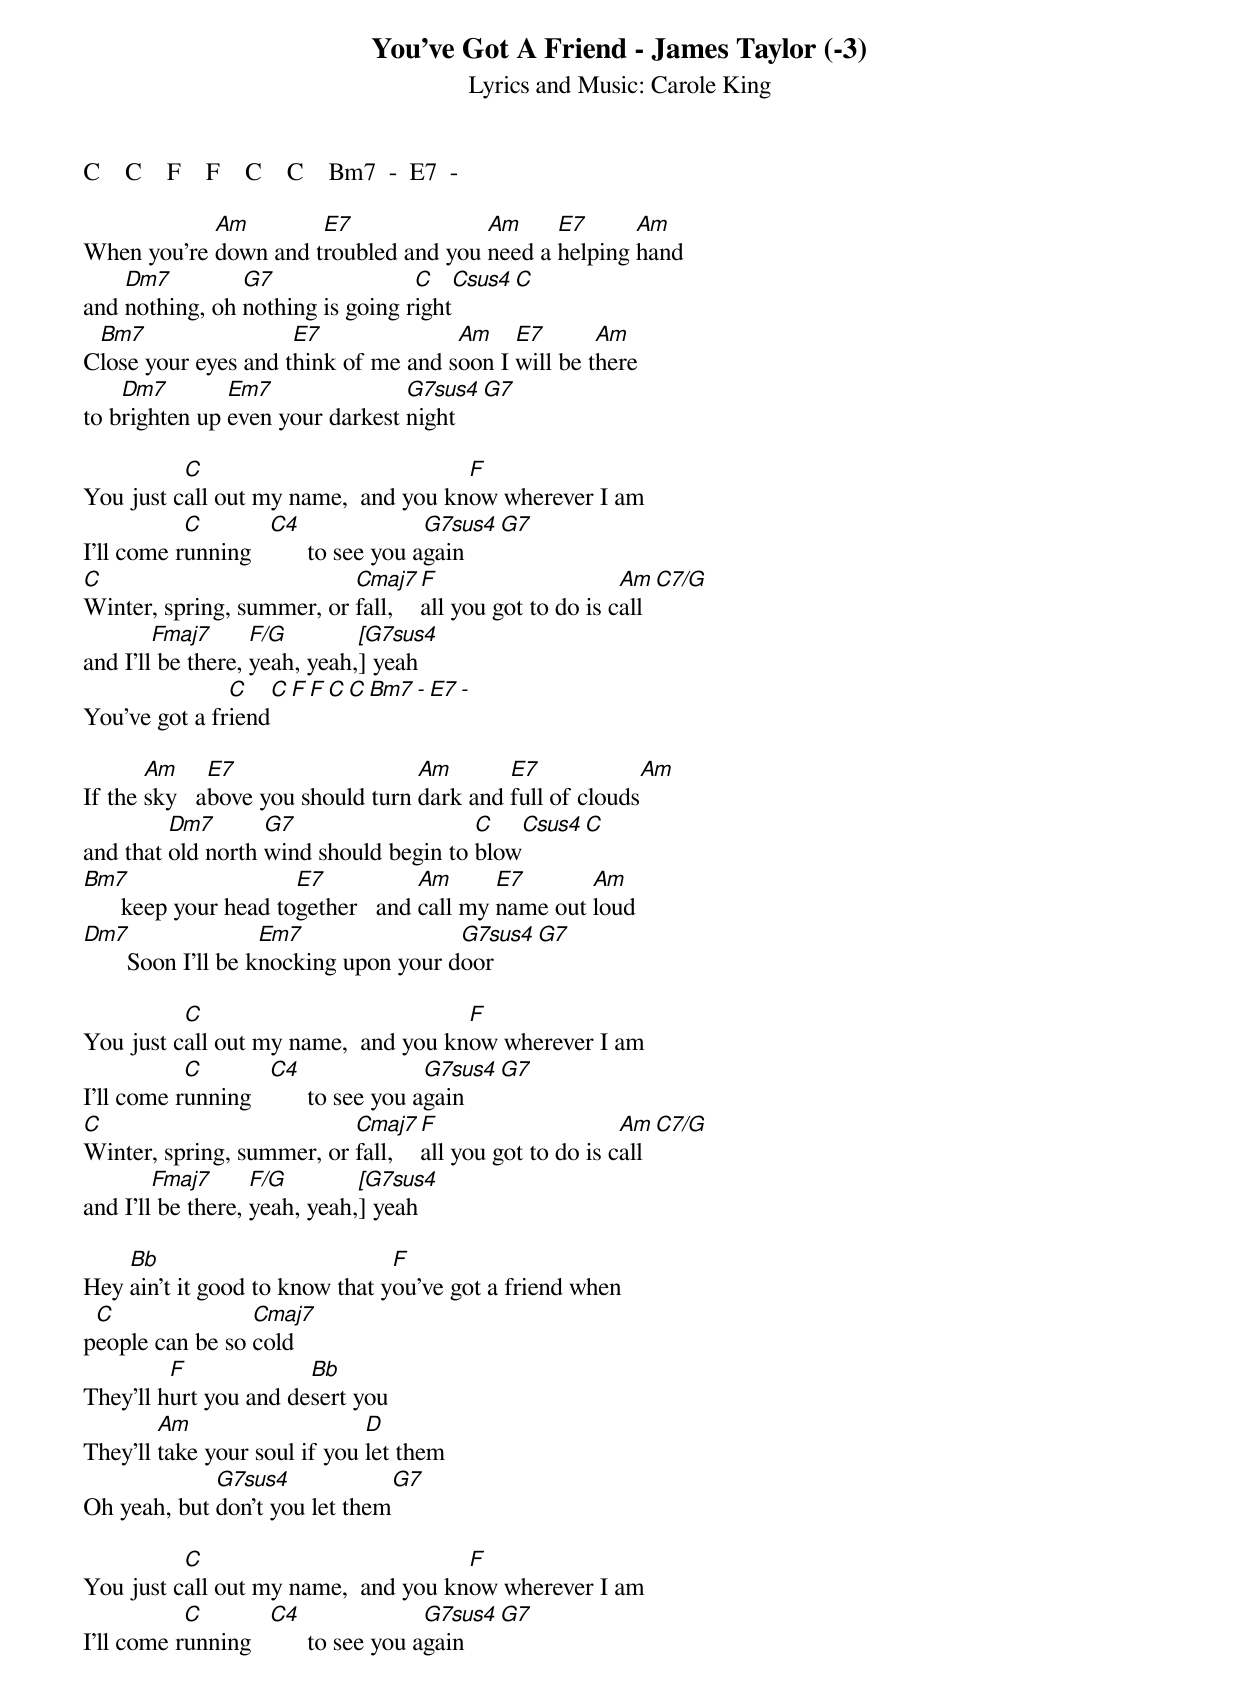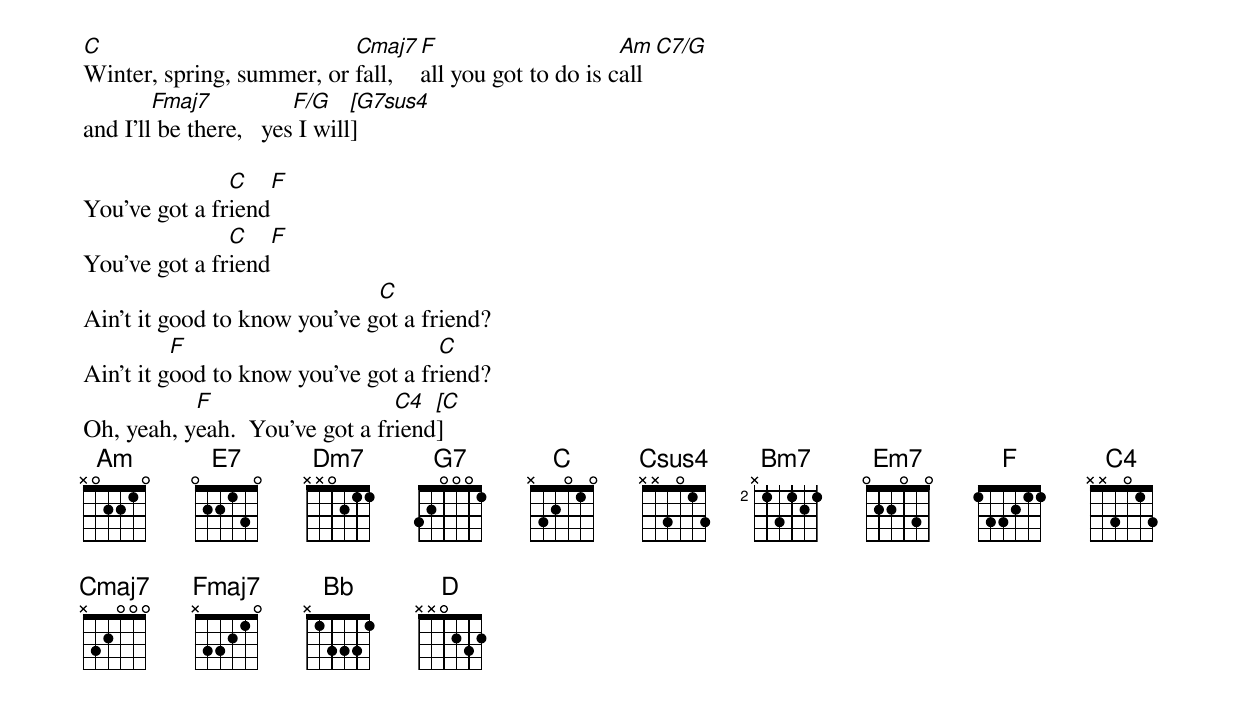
You've Got A Friend - James Taylor (-3)
Lyrics and Music: Carole King

C    C    F    F    C    C    Bm7  -  E7  -

            Am        E7              Am     E7      Am
When you're down and troubled and you need a helping hand
    Dm7         G7                C      Csus4       C
and nothing, oh nothing is going right
 Bm7                 E7              Am    E7       Am
Close your eyes and think of me and soon I will be there
    Dm7        Em7               G7sus4       G7
to brighten up even your darkest night

          C                           F
You just call out my name,  and you know wherever I am
           C        C4                G7sus4     G7
I'll come running         to see you again
C                          Cmaj7    F                     Am      C7/G
Winter, spring, summer, or fall,    all you got to do is call
        Fmaj7      F/G        [G7sus4]
and I'll be there, yeah, yeah, yeah
               C    C    F    F    C    C    Bm7      -   E7    -
You've got a friend

       Am     E7                   Am       E7            Am
If the sky   above you should turn dark and full of clouds
         Dm7       G7                   C       Csus4       C
and that old north wind should begin to blow
Bm7                    E7           Am      E7       Am
      keep your head together   and call my name out loud
Dm7                  Em7                G7sus4       G7
       Soon I'll be knocking upon your door

          C                           F
You just call out my name,  and you know wherever I am
           C        C4                G7sus4     G7
I'll come running         to see you again
C                          Cmaj7    F                     Am      C7/G
Winter, spring, summer, or fall,    all you got to do is call
        Fmaj7      F/G        [G7sus4]
and I'll be there, yeah, yeah, yeah

    Bb                          F
Hey ain't it good to know that you've got a friend when
 C               Cmaj7
people can be so cold
         F             Bb
They'll hurt you and desert you
        Am                    D
They'll take your soul if you let them
             G7sus4                G7
Oh yeah, but don't you let them

          C                           F
You just call out my name,  and you know wherever I am
           C        C4                G7sus4     G7
I'll come running         to see you again
C                          Cmaj7    F                     Am      C7/G
Winter, spring, summer, or fall,    all you got to do is call
        Fmaj7           F/G        [G7sus4]
and I'll be there,   yes I will

               C      F
You've got a friend
               C      F
You've got a friend
                              C
Ain't it good to know you've got a friend?
          F                          C
Ain't it good to know you've got a friend?
           F                    C4      [C]
Oh, yeah, yeah.  You've got a friend
